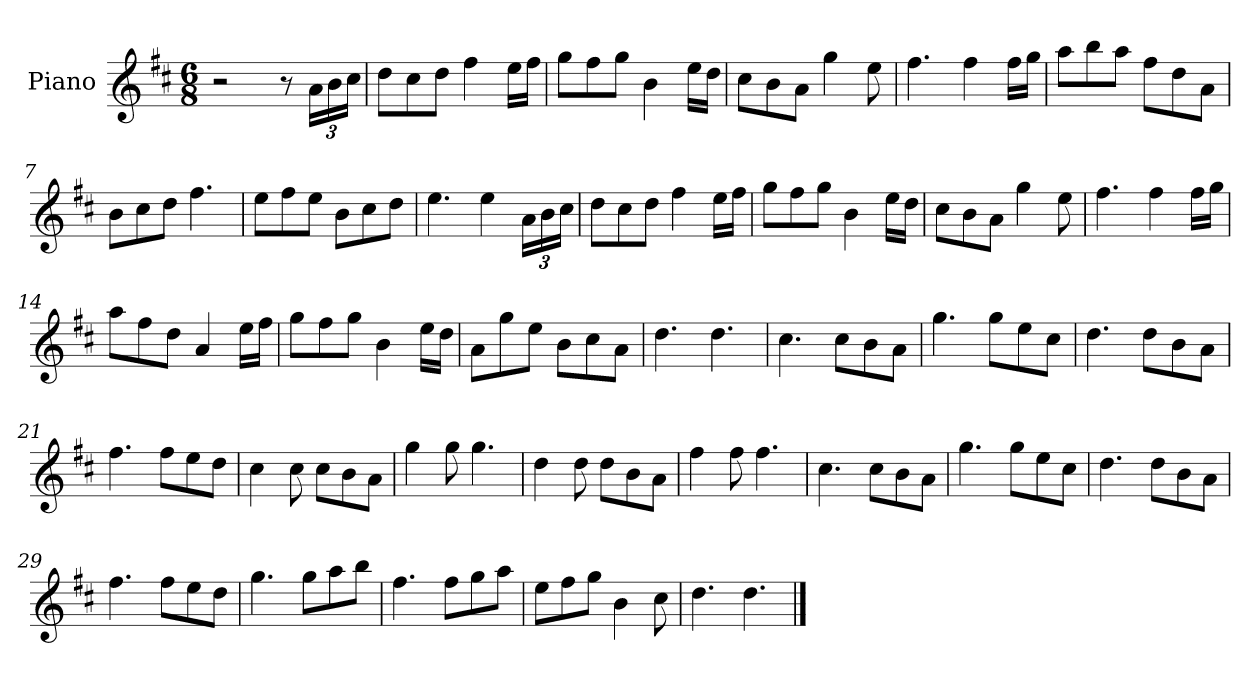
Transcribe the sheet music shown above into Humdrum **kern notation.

**kern
*part1
*staff1
*I"Piano
*I'Pno
*clefG2
*k[f#c#]
*M6/8
=1
2r
8r
24a\LL
24b\
24cc#\JJ
=2
8dd\L
8cc#\
8dd\J
4ff#\
16ee\LL
16ff#\JJ
=3
8gg\L
8ff#\
8gg\J
4b\
16ee\LL
16dd\JJ
=4
8cc#\L
8b\
8a\J
4gg\
8ee\
=5
4.ff#\
4ff#\
16ff#\LL
16gg\JJ
=6
8aa\L
8bb\
8aa\J
8ff#\L
8dd\
8a\J
=7
8b\L
8cc#\
8dd\J
4.ff#\
=8
8ee\L
8ff#\
8ee\J
8b\L
8cc#\
8dd\J
=9
4.ee\
4ee\
24a\LL
24b\
24cc#\JJ
=10
8dd\L
8cc#\
8dd\J
4ff#\
16ee\LL
16ff#\JJ
=11
8gg\L
8ff#\
8gg\J
4b\
16ee\LL
16dd\JJ
=12
8cc#\L
8b\
8a\J
4gg\
8ee\
=13
4.ff#\
4ff#\
16ff#\LL
16gg\JJ
=14
8aa\L
8ff#\
8dd\J
4a/
16ee\LL
16ff#\JJ
=15
8gg\L
8ff#\
8gg\J
4b\
16ee\LL
16dd\JJ
=16
8a\L
8gg\
8ee\J
8b\L
8cc#\
8a\J
=17
4.dd\
4.dd\
=18
4.cc#\
8cc#\L
8b\
8a\J
=19
4.gg\
8gg\L
8ee\
8cc#\J
=20
4.dd\
8dd\L
8b\
8a\J
=21
4.ff#\
8ff#\L
8ee\
8dd\J
=22
4cc#\
8cc#\
8cc#\L
8b\
8a\J
=23
4gg\
8gg\
4.gg\
=24
4dd\
8dd\
8dd\L
8b\
8a\J
=25
4ff#\
8ff#\
4.ff#\
=26
4.cc#\
8cc#\L
8b\
8a\J
=27
4.gg\
8gg\L
8ee\
8cc#\J
=28
4.dd\
8dd\L
8b\
8a\J
=29
4.ff#\
8ff#\L
8ee\
8dd\J
=30
4.gg\
8gg\L
8aa\
8bb\J
=31
4.ff#\
8ff#\L
8gg\
8aa\J
=32
8ee\L
8ff#\
8gg\J
4b\
8cc#\
=33
4.dd\
4.dd\
==
*-
